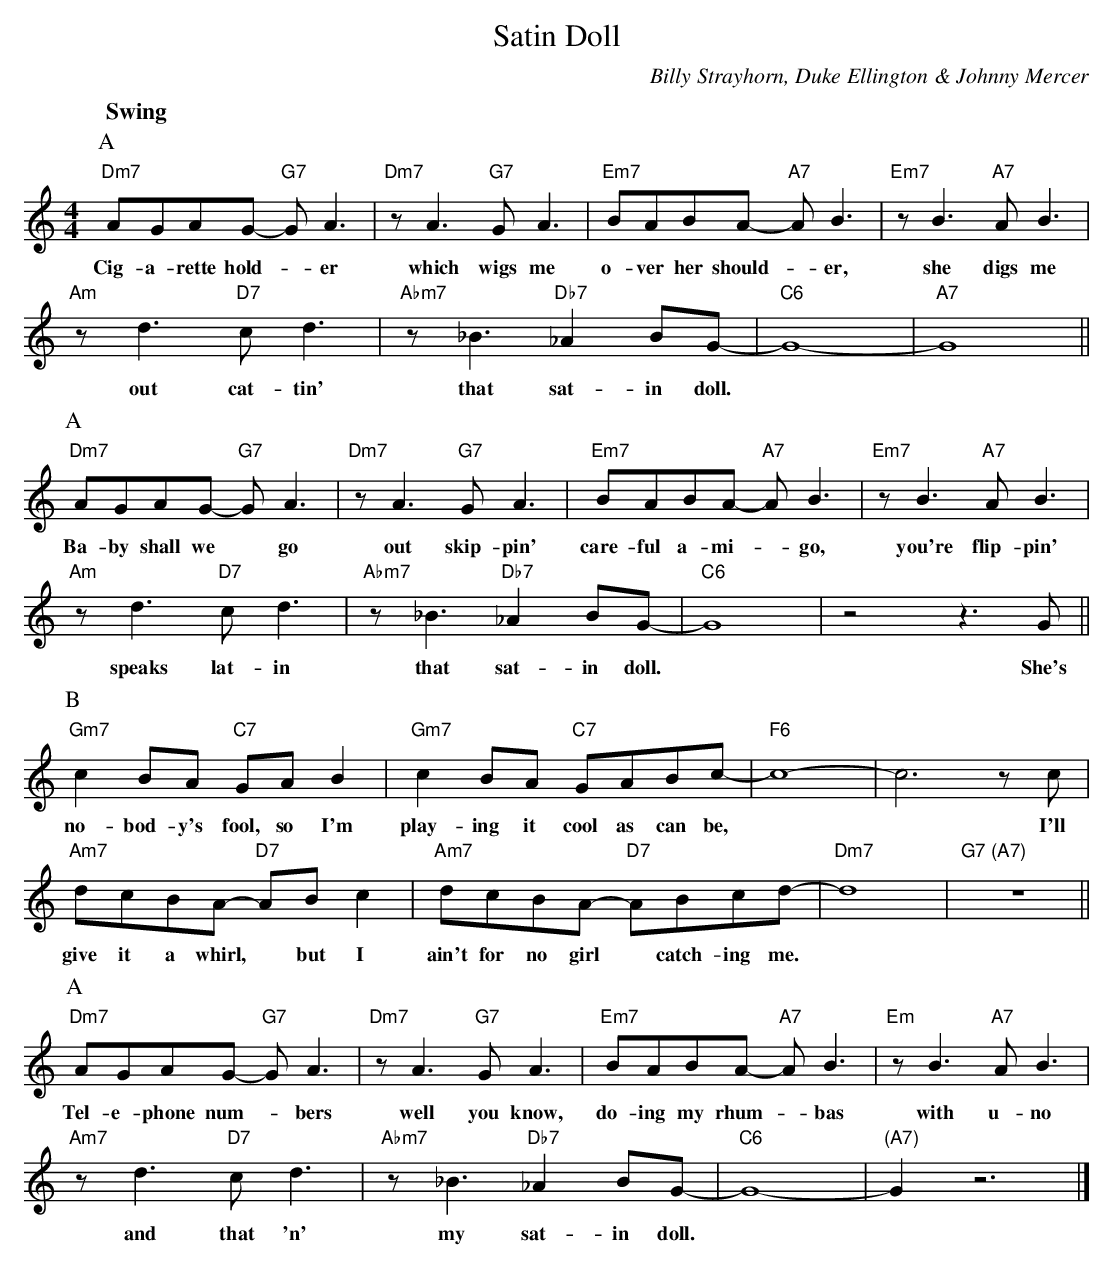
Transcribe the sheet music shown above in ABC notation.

X:1
T:Satin Doll
Q:"Swing"
C:Billy Strayhorn, Duke Ellington & Johnny Mercer
M:4/4
L:1/8
K:C
P:A
"Dm7" AGAG- "G7" GA3 | "Dm7" zA3 "G7" GA3 | "Em7" BABA- "A7" AB3 | "Em7" zB3 "A7" AB3 |
w:Cig-a-rette hold-*er which wigs me o-ver her should-*er, she digs me
"Am" zd3 "D7" cd3 | "Abm7" z_B3 "Db7" _A2BG- | "C6" G8- | "A7" G8 ||
w:out cat-tin' that sat-in doll.**
P:A
"Dm7" AGAG- "G7" GA3 | "Dm7" zA3 "G7" GA3 | "Em7" BABA- "A7" AB3 | "Em7" zB3 "A7" AB3 |
w:Ba-by shall we* go out skip-pin' care-ful a-mi-*go, you're flip-pin'
"Am" zd3 "D7" cd3 | "Abm7" z_B3 "Db7" _A2BG- | "C6" G8 | z4 z3G ||
w:speaks lat-in that sat-in doll.* She's
P:B
"Gm7" c2BA "C7"GAB2 | "Gm7" c2BA "C7"GABc- | "F6" c8- | c6 zc |
w:no-bod-y's fool, so I'm play-ing it cool as can be,** I'll
"Am7" dcBA- "D7"ABc2 | "Am7" dcBA- "D7"ABcd- | "Dm7" d8 | "G7 (A7)"z8 ||
w:give it a whirl,* but I ain't for no girl* catch-ing me.*
P:A
"Dm7" AGAG- "G7" GA3 | "Dm7"zA3 "G7"GA3 | "Em7" BABA- "A7" AB3 | "Em" zB3 "A7" A B3 |
w:Tel-e-phone num-*bers well you know, do-ing my rhum-*bas with u-no
"Am7" zd3 "D7" cd3 | "Abm7" z_B3 "Db7" _A2BG- | "C6" G8- | "(A7)"G2z6 |]
w:and that 'n' my sat-in doll.**
